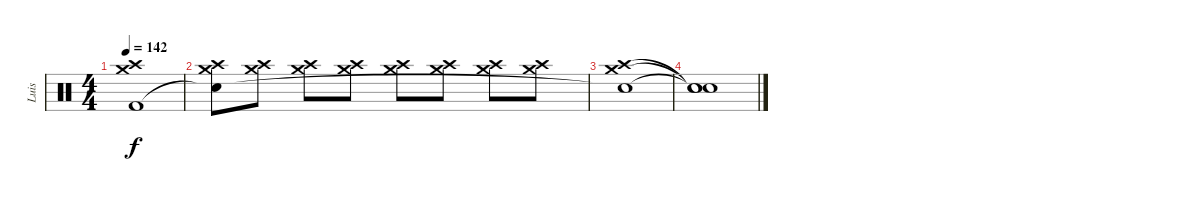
\track ("Luis" "Luis") {instrument percussion}
\staff {score}
\articulation defaults
\ts (4 4)
\tempo 142
\clef neutral
\ks c
("Crash medium (hit)" "Crash high (hit)" "Kick (hit) 2").1{dy f} |
("Crash medium (hit)" "Crash high (hit)" "Snare (hit)"{t}).8 ("Crash medium (hit)" "Crash high (hit)").8 ("Crash medium (hit)" "Crash high (hit)").8 ("Crash medium (hit)" "Crash high (hit)").8 ("Crash medium (hit)" "Crash high (hit)").8 ("Crash medium (hit)" "Crash high (hit)").8 ("Crash medium (hit)" "Crash high (hit)").8 ("Crash medium (hit)" "Crash high (hit)").8 |
("Crash medium (hit)" "Crash high (hit)" "Snare (hit)"{t}).1 |
("Snare (hit)"{t} "Snare (hit)"{t} "Snare (hit)"{t}).1
